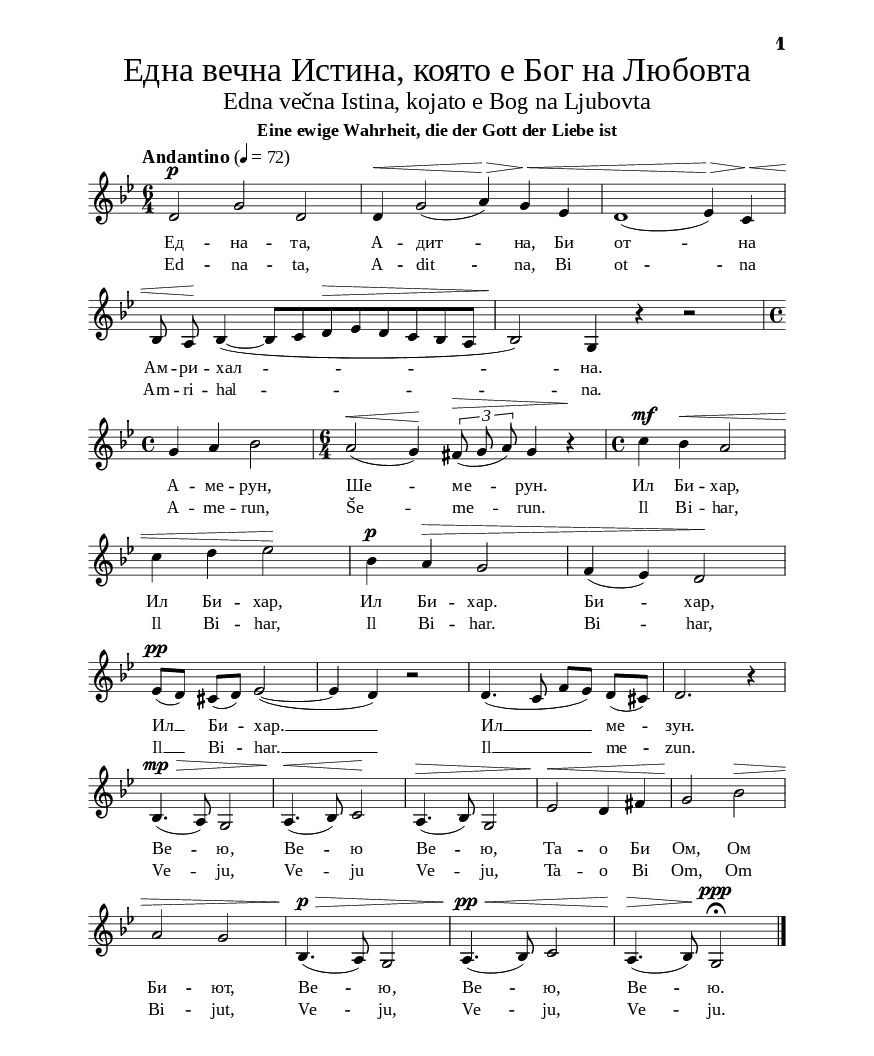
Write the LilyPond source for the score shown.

\version "2.24.4"

% include paper part and global functions
\include "include/globals.ily"

\bookpart {
  \label #'ref201
  \tocItem \markup "Една вечна Истина... – Edna večna Istina..."
      \include "include/bookpart-paper.ily"
  \score {
    \include "include/score-layout.ily"

    \new Voice \relative c' {
      \clef treble
      \key g \minor
      \time 6/4
      \tempoFunc "Andantino" 4 "72"
      \autoBeamOff
      d2^\p  g2  d2 |
      d4^\<  g2 (  a4 ) \! \>  g4 \!
      \<  es4 | % 3
      d1 (  es4 ) \! \>  c4 \! \<
      | \break
      bes8 a8 \! bes4 ~ ( \! bes8  [ c8 d8^\>  es8 d8  c8 bes8  a8] |
      bes2 \!  ) g4 r4 r2 | \break % 6
      \time 4/4 g'4 a4 bes2 |
      \time 6/4 a2 (^\<  g4\! )
      \times 2/3  {
        fis8 ( \!^\>  g8  a8 )
      } g4 r4 \! | % 8
      \time 4/4  | % 8
      c4^\mf  bes4^\<  a2 | \break % 9
      c4  d4  es2 \! |
      bes4 ^\p  a4^\>  g2 | % 11
      f4 (  es4 )  d2 \! \break | % 12
      es8 ( [ ^\pp  d8 ) ]  cis8 ( [  d8) ]  es2 ( ~ | % 13
      es4  d4 ) r2 | % 14
      d4. (  c8  f8 [  es8 ) ]  d8
      ( [  cis8 ) ] | % 15
      d2. r4 \break | % 16
      bes4. ( ^\mp^\>  a8 )  g2 | % 17
      a4. ( \! \<  bes8 )  c2 \! | % 18
      a4. ( ^\>  bes8 )  g2 | % 19
      es'2 \! ^\<  d4  fis4 |
      g2 \!  bes2 ^\> \break | % 21
      a2  g2 | % 22
      bes,4. ( \! \p \>  a8 )  g2 | % 23
      a4. ( \! \pp \<  bes8 )  c2 | % 24
      a4. ( \! \>  bes8 ) \!  g2 ^\fermata ^\ppp
      \bar "|."
    }
    \addlyrics {
      Ед -- на -- та, А -- дит -- на,
      Би от -- на Ам -- ри -- хал --
      на. А -- ме -- рун, Ше -- ме --  рун.
      Ил Би -- хар, Ил Би -- хар, Ил Би
      -- хар. Би -- хар, Ил __  Би --
      хар. __  Ил __    ме  --
      зун. Ве -- ю, Ве -- ю Ве -- ю, Та -- о Би Ом, Ом Би --
      ют, Ве -- ю, Ве -- ю, Ве --
      ю.}

      \addlyrics {
        Ed -- na -- ta, A -- dit -- na,
        Bi ot -- na Am -- ri -- hal --
        na. A -- me -- run, Še -- me --  run.
        Il Bi -- har, Il Bi -- har, Il Bi
        -- har. Bi -- har, Il __  Bi --
        har. __  Il __    me  --
        zun. Ve -- ju, Ve -- ju Ve -- ju, Ta -- o Bi Om, Om Bi --
        jut, Ve -- ju, Ve -- ju, Ve --
        ju.}

        \header {
          title = \titleFunc "Една вечна Истина, която е Бог на Любовта" "Edna večna Istina, kojato e Bog na Ljubovta"
          subtitle = "Eine ewige Wahrheit, die der Gott der Liebe ist"
        }

        \midi{}

      } % score
      % include foreign translation(s) of the song
      %\include "../../lyrics/de/201_edna_vechna_istina_lyrics_de.ly"
    } % bookpart

    % Più mosso
    %
